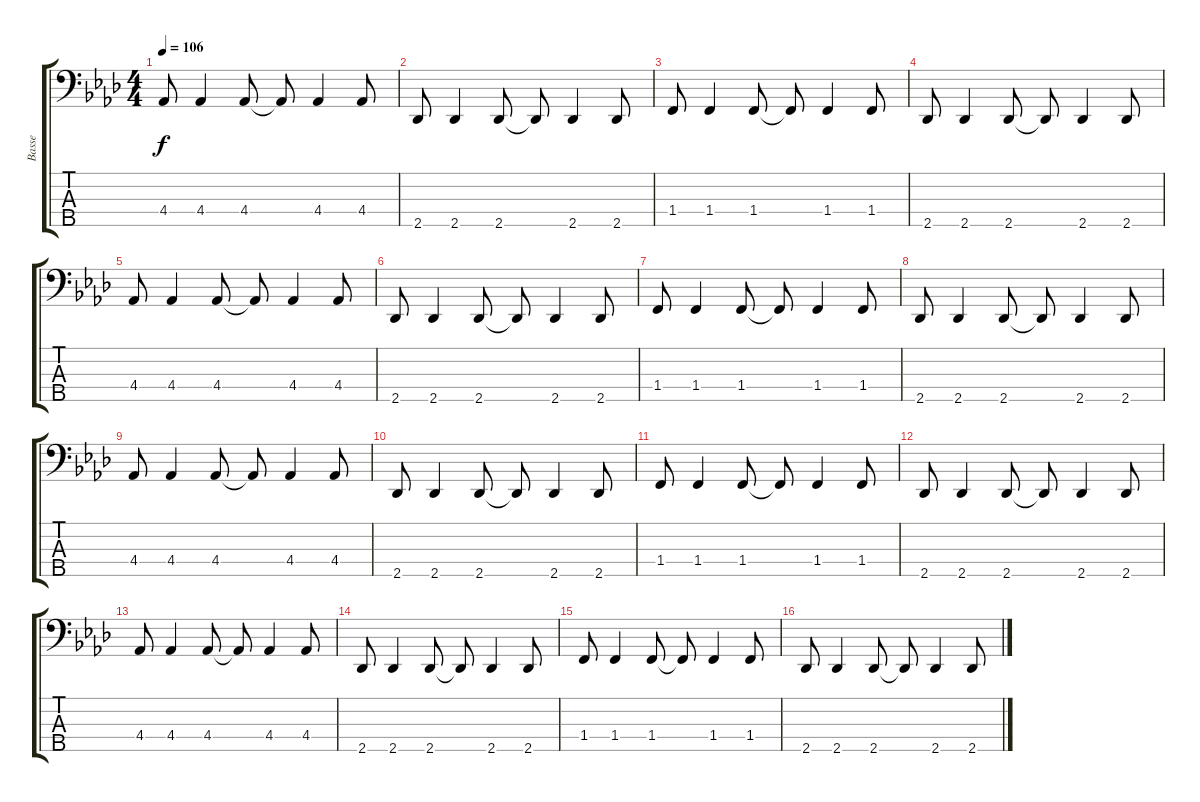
\track ("Basse" "Basse") {instrument electricbassfinger}
\staff {score tabs}
\tuning (G2 D2 A1 E1 B0) {hide}
\ts (4 4)
\tempo 106
\clef f4
\ks ab
4.4.8{dy f} 4.4.4 4.4.8 4.4{t}.8 4.4.4 4.4.8 |
2.5.8 2.5.4 2.5.8 2.5{t}.8 2.5.4 2.5.8 |
1.4.8 1.4.4 1.4.8 1.4{t}.8 1.4.4 1.4.8 |
2.5.8 2.5.4 2.5.8 2.5{t}.8 2.5.4 2.5.8 |
4.4.8 4.4.4 4.4.8 4.4{t}.8 4.4.4 4.4.8 |
2.5.8 2.5.4 2.5.8 2.5{t}.8 2.5.4 2.5.8 |
1.4.8 1.4.4 1.4.8 1.4{t}.8 1.4.4 1.4.8 |
2.5.8 2.5.4 2.5.8 2.5{t}.8 2.5.4 2.5.8 |
4.4.8 4.4.4 4.4.8 4.4{t}.8 4.4.4 4.4.8 |
2.5.8 2.5.4 2.5.8 2.5{t}.8 2.5.4 2.5.8 |
1.4.8 1.4.4 1.4.8 1.4{t}.8 1.4.4 1.4.8 |
2.5.8 2.5.4 2.5.8 2.5{t}.8 2.5.4 2.5.8 |
4.4.8 4.4.4 4.4.8 4.4{t}.8 4.4.4 4.4.8 |
2.5.8 2.5.4 2.5.8 2.5{t}.8 2.5.4 2.5.8 |
1.4.8 1.4.4 1.4.8 1.4{t}.8 1.4.4 1.4.8 |
2.5.8 2.5.4 2.5.8 2.5{t}.8 2.5.4 2.5.8
